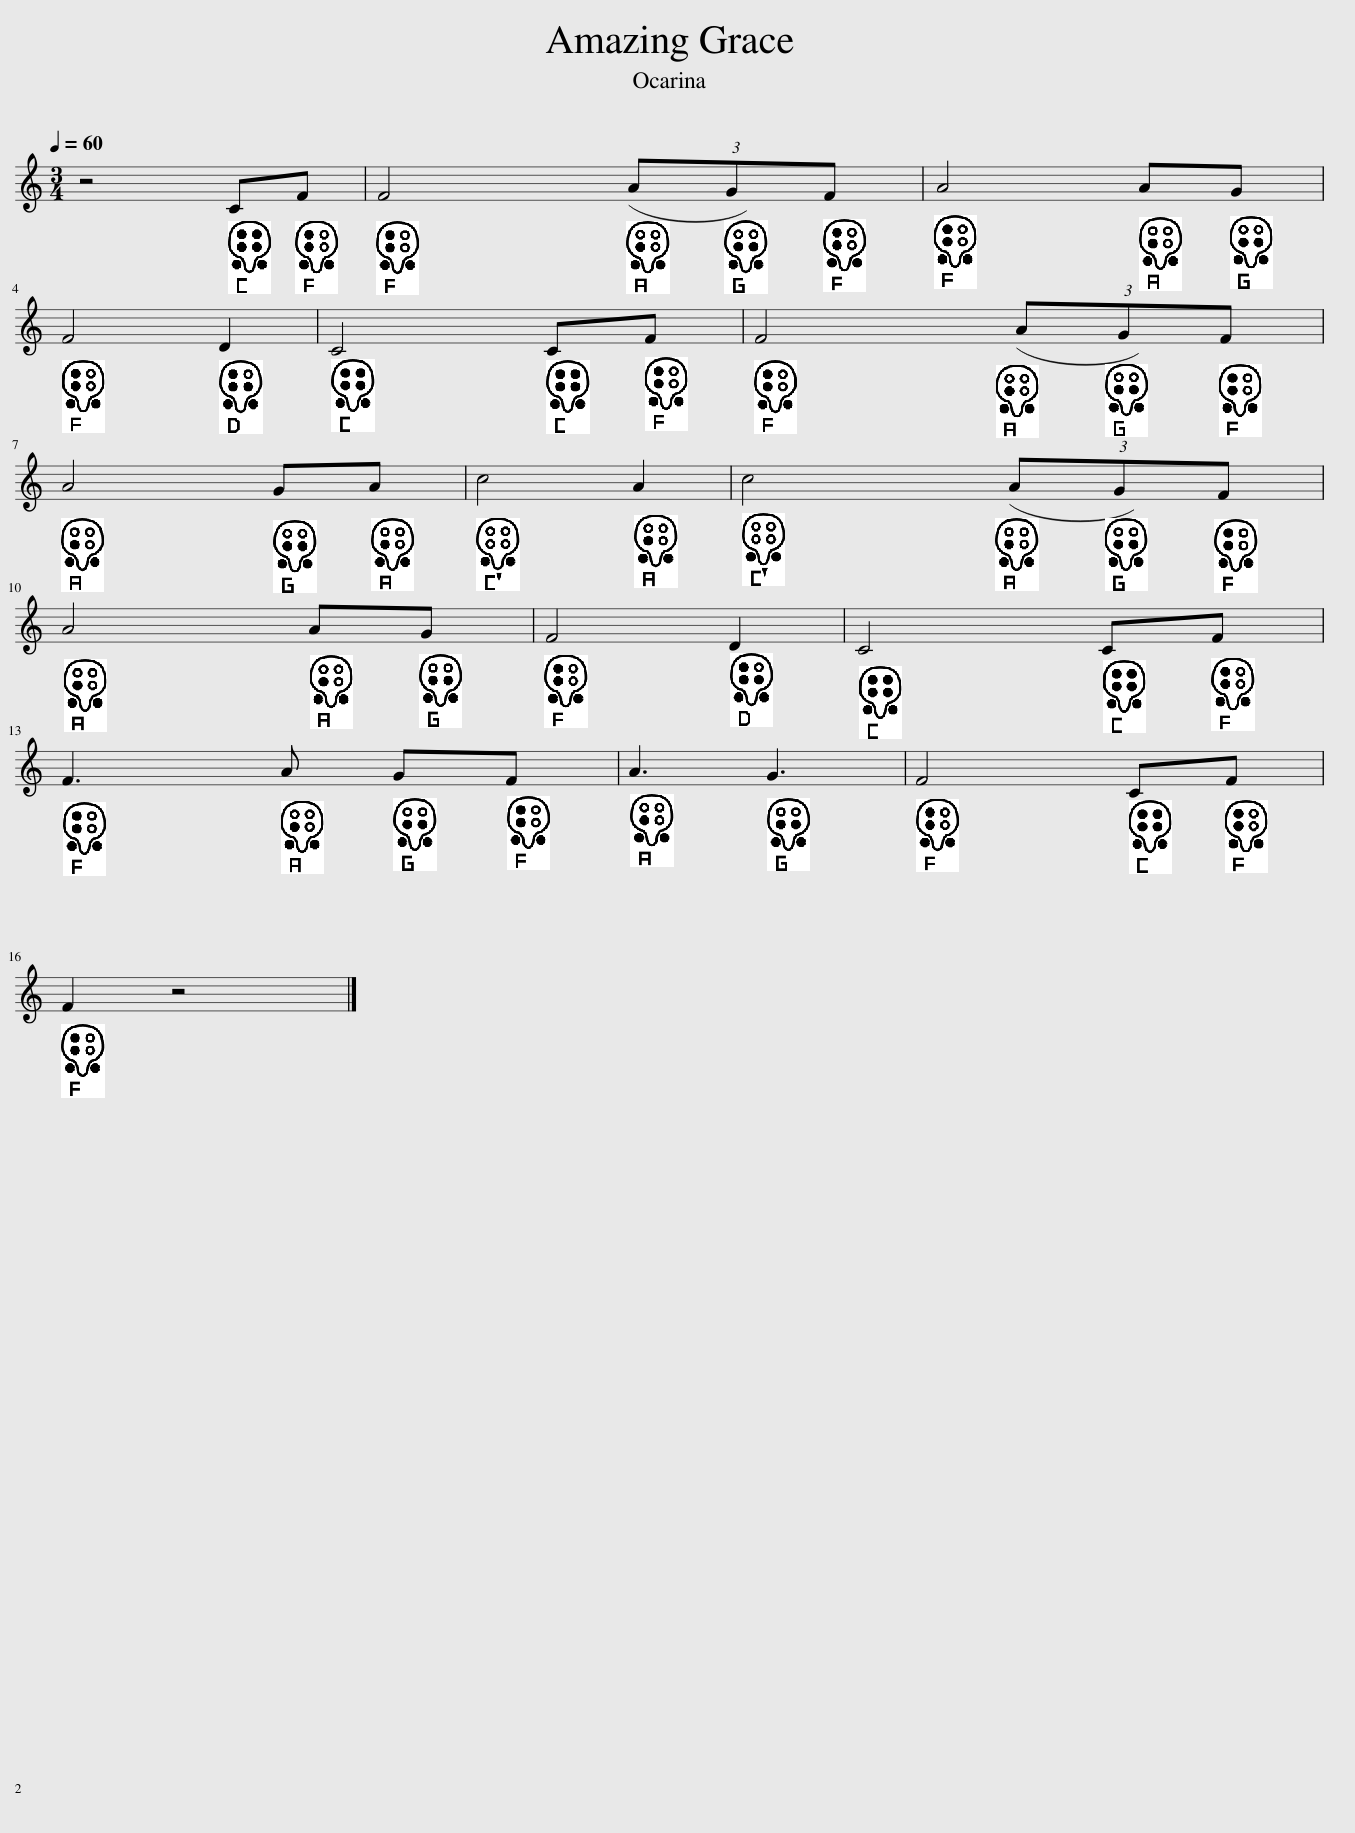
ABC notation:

X:1
L:1/8
Q:1/4=60
M:3/4
I:linebreak $
K:C
V:1 treble
V:1
 z4 CF | F4 (3(AG)F | A4 AG |$ F4 D2 | C4 CF | %5
 F4 (3(AG)F |$ A4 GA | c4 A2 | c4 (3(AG)F |$ A4 AG | %10
 F4 D2 | C4 CF |$ F3 A GF | A3 G3 | F4 CF |$ %15
 F2 z4 |] %16
